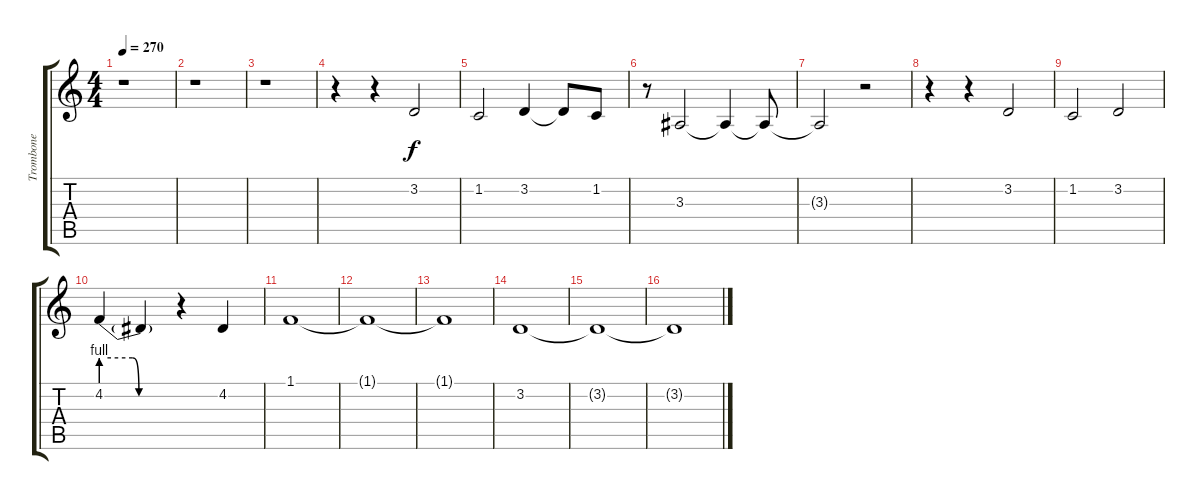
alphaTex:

\track ("Trombone" "Trombone") {instrument trombone}
\staff {score tabs}
\tuning (E4 B3 G3 D3 A2 E2) {hide}
\ts (4 4)
\tempo 270
\clef g2
\ks c
r.1{dy f} |
r.1 |
r.1 |
r.4 r.4 3.2.2 |
1.2.2 3.2.4 3.2{t}.8 1.2.8 |
r.8 3.3.2 3.3{t}.4 3.3{t}.8 |
3.3{t}.2 r.2 |
r.4 r.4 3.2.2 |
1.2.2 3.2.2 |
4.2{be (custom 0 4 25 4 30 0 60 0)}.4 4.2{t}.4 r.4 4.2.4 |
1.1.1 |
1.1{t}.1 |
1.1{t}.1 |
3.2.1 |
3.2{t}.1 |
3.2{t}.1
